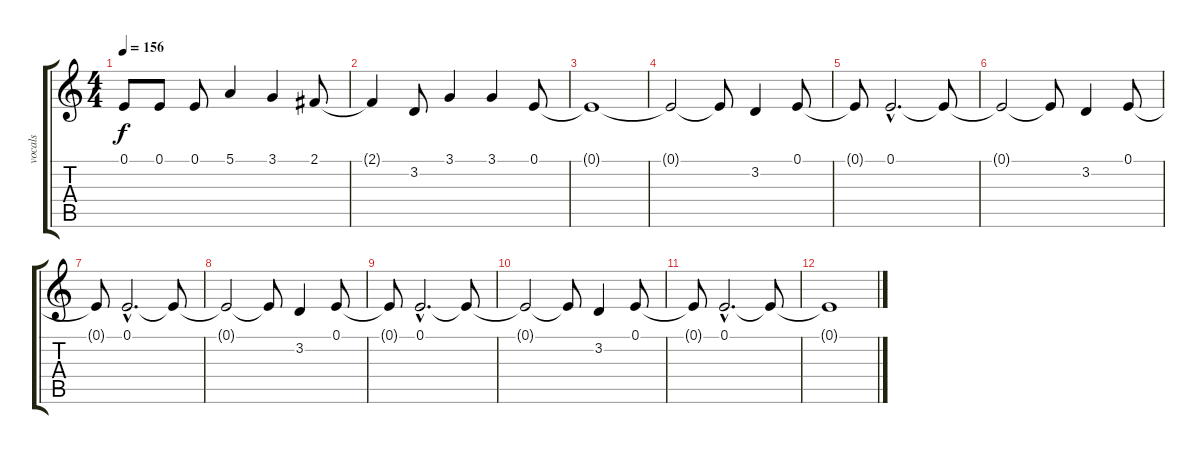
\track ("vocals" "vocals") {instrument panflute}
\staff {score tabs}
\tuning (E4 B3 G3 D3 A2 E2) {hide}
\ts (4 4)
\tempo 156
\clef g2
\ks c
0.1{t}.8{dy f} 0.1.8 0.1.8 5.1.4 3.1.4 2.1.8 |
2.1{t}.4 3.2.8 3.1.4 3.1.4 0.1.8 |
0.1{t}.1 |
0.1{t}.2 0.1{t}.8 3.2.4 0.1.8 |
0.1{t}.8 0.1{hac}.2{d} 0.1{t}.8 |
0.1{t}.2 0.1{t}.8 3.2.4 0.1.8 |
0.1{t}.8 0.1{hac}.2{d} 0.1{t}.8 |
0.1{t}.2 0.1{t}.8 3.2.4 0.1.8 |
0.1{t}.8 0.1{hac}.2{d} 0.1{t}.8 |
0.1{t}.2 0.1{t}.8 3.2.4 0.1.8 |
0.1{t}.8 0.1{hac}.2{d} 0.1{t}.8 |
0.1{t}.1
